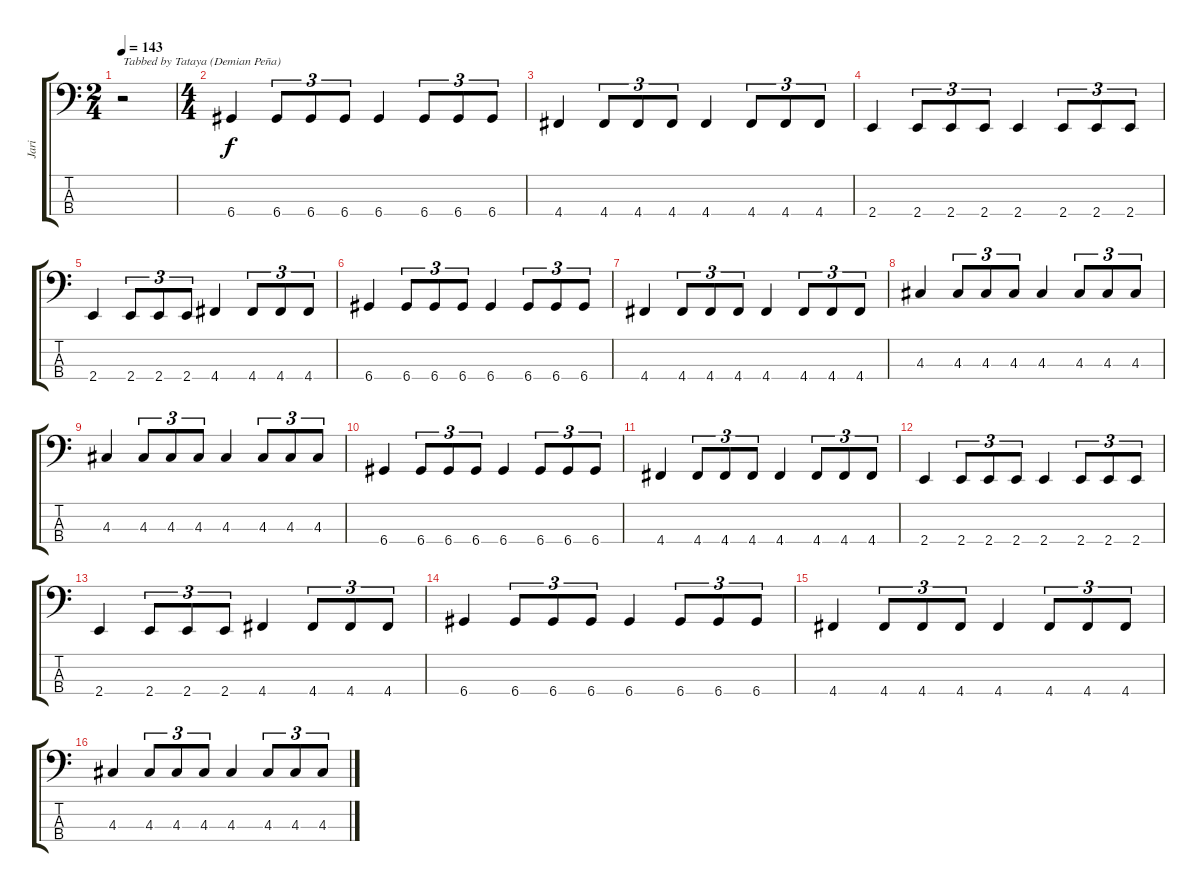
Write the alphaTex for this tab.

\track ("Jari" "Jari") {instrument electricbassfinger}
\staff {score tabs}
\tuning (G2 D2 A1 D1) {hide}
\ts (2 4)
\tempo 143
\clef f4
\ks c
r.2{txt "Tabbed by Tataya (Demian Peña)" dy f instrument electricbassfinger} |
\ts (4 4)
6.4.4 6.4.8{tu (3 2)} 6.4.8{tu (3 2)} 6.4.8{tu (3 2)} 6.4.4 6.4.8{tu (3 2)} 6.4.8{tu (3 2)} 6.4.8{tu (3 2)} |
4.4.4 4.4.8{tu (3 2)} 4.4.8{tu (3 2)} 4.4.8{tu (3 2)} 4.4.4 4.4.8{tu (3 2)} 4.4.8{tu (3 2)} 4.4.8{tu (3 2)} |
2.4.4 2.4.8{tu (3 2)} 2.4.8{tu (3 2)} 2.4.8{tu (3 2)} 2.4.4 2.4.8{tu (3 2)} 2.4.8{tu (3 2)} 2.4.8{tu (3 2)} |
2.4.4 2.4.8{tu (3 2)} 2.4.8{tu (3 2)} 2.4.8{tu (3 2)} 4.4.4 4.4.8{tu (3 2)} 4.4.8{tu (3 2)} 4.4.8{tu (3 2)} |
6.4.4 6.4.8{tu (3 2)} 6.4.8{tu (3 2)} 6.4.8{tu (3 2)} 6.4.4 6.4.8{tu (3 2)} 6.4.8{tu (3 2)} 6.4.8{tu (3 2)} |
4.4.4 4.4.8{tu (3 2)} 4.4.8{tu (3 2)} 4.4.8{tu (3 2)} 4.4.4 4.4.8{tu (3 2)} 4.4.8{tu (3 2)} 4.4.8{tu (3 2)} |
4.3.4 4.3.8{tu (3 2)} 4.3.8{tu (3 2)} 4.3.8{tu (3 2)} 4.3.4 4.3.8{tu (3 2)} 4.3.8{tu (3 2)} 4.3.8{tu (3 2)} |
4.3.4 4.3.8{tu (3 2)} 4.3.8{tu (3 2)} 4.3.8{tu (3 2)} 4.3.4 4.3.8{tu (3 2)} 4.3.8{tu (3 2)} 4.3.8{tu (3 2)} |
6.4.4 6.4.8{tu (3 2)} 6.4.8{tu (3 2)} 6.4.8{tu (3 2)} 6.4.4 6.4.8{tu (3 2)} 6.4.8{tu (3 2)} 6.4.8{tu (3 2)} |
4.4.4 4.4.8{tu (3 2)} 4.4.8{tu (3 2)} 4.4.8{tu (3 2)} 4.4.4 4.4.8{tu (3 2)} 4.4.8{tu (3 2)} 4.4.8{tu (3 2)} |
2.4.4 2.4.8{tu (3 2)} 2.4.8{tu (3 2)} 2.4.8{tu (3 2)} 2.4.4 2.4.8{tu (3 2)} 2.4.8{tu (3 2)} 2.4.8{tu (3 2)} |
2.4.4 2.4.8{tu (3 2)} 2.4.8{tu (3 2)} 2.4.8{tu (3 2)} 4.4.4 4.4.8{tu (3 2)} 4.4.8{tu (3 2)} 4.4.8{tu (3 2)} |
6.4.4 6.4.8{tu (3 2)} 6.4.8{tu (3 2)} 6.4.8{tu (3 2)} 6.4.4 6.4.8{tu (3 2)} 6.4.8{tu (3 2)} 6.4.8{tu (3 2)} |
4.4.4 4.4.8{tu (3 2)} 4.4.8{tu (3 2)} 4.4.8{tu (3 2)} 4.4.4 4.4.8{tu (3 2)} 4.4.8{tu (3 2)} 4.4.8{tu (3 2)} |
4.3.4 4.3.8{tu (3 2)} 4.3.8{tu (3 2)} 4.3.8{tu (3 2)} 4.3.4 4.3.8{tu (3 2)} 4.3.8{tu (3 2)} 4.3.8{tu (3 2)}
